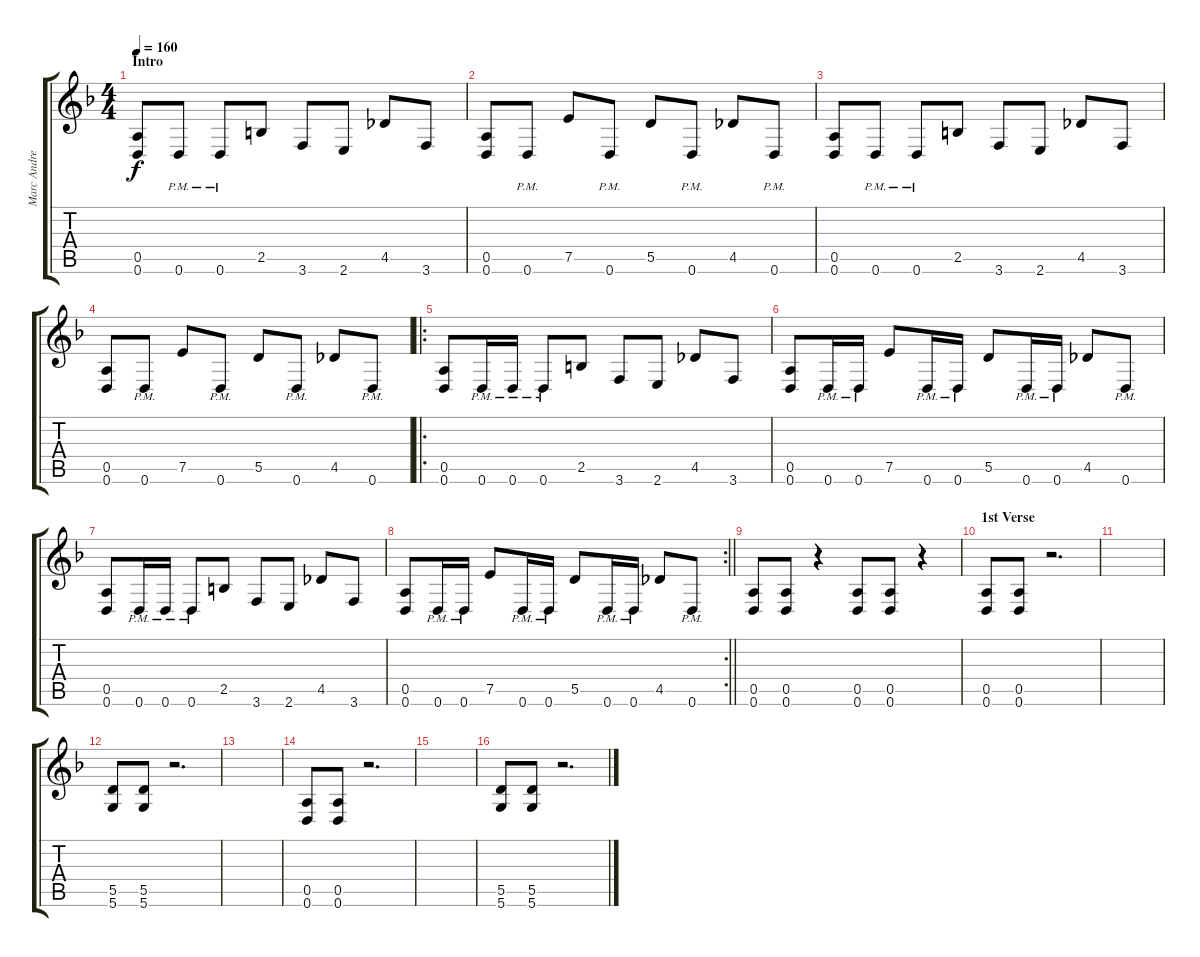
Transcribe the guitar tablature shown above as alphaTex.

\track ("Marc Andre Jolin" "Marc Andre") {instrument distortionguitar}
\staff {score tabs}
\tuning (E4 B3 G3 D3 A2 D2) {hide}
\ts (4 4)
\section ("" "Intro")
\tempo 160
\clef g2
\ks dminor
(0.5 0.6).8{dy f instrument distortionguitar} 0.6{pm}.8 0.6{pm}.8 2.5.8 3.6.8 2.6.8 4.5.8 3.6.8 |
(0.5 0.6).8 0.6{pm}.8 7.5.8 0.6{pm}.8 5.5.8 0.6{pm}.8 4.5.8 0.6{pm}.8 |
(0.5 0.6).8 0.6{pm}.8 0.6{pm}.8 2.5.8 3.6.8 2.6.8 4.5.8 3.6.8 |
(0.5 0.6).8 0.6{pm}.8 7.5.8 0.6{pm}.8 5.5.8 0.6{pm}.8 4.5.8 0.6{pm}.8 |
\ro
(0.5 0.6).8 0.6{pm}.16 0.6{pm}.16 0.6{pm}.8 2.5.8 3.6.8 2.6.8 4.5.8 3.6.8 |
(0.5 0.6).8 0.6{pm}.16 0.6{pm}.16 7.5.8 0.6{pm}.16 0.6{pm}.16 5.5.8 0.6{pm}.16 0.6{pm}.16 4.5.8 0.6{pm}.8 |
(0.5 0.6).8 0.6{pm}.16 0.6{pm}.16 0.6{pm}.8 2.5.8 3.6.8 2.6.8 4.5.8 3.6.8 |
\rc 2
\barLineRight lightlight
(0.5 0.6).8 0.6{pm}.16 0.6{pm}.16 7.5.8 0.6{pm}.16 0.6{pm}.16 5.5.8 0.6{pm}.16 0.6{pm}.16 4.5.8 0.6{pm}.8 |
(0.5 0.6).8 (0.5 0.6).8 r.4 (0.5 0.6).8 (0.5 0.6).8 r.4 |
\section ("" "1st Verse")
(0.5 0.6).8 (0.5 0.6).8 r.2{d} |
|
(5.5 5.6).8 (5.5 5.6).8 r.2{d} |
|
(0.5 0.6).8 (0.5 0.6).8 r.2{d} |
|
(5.5 5.6).8 (5.5 5.6).8 r.2{d}
